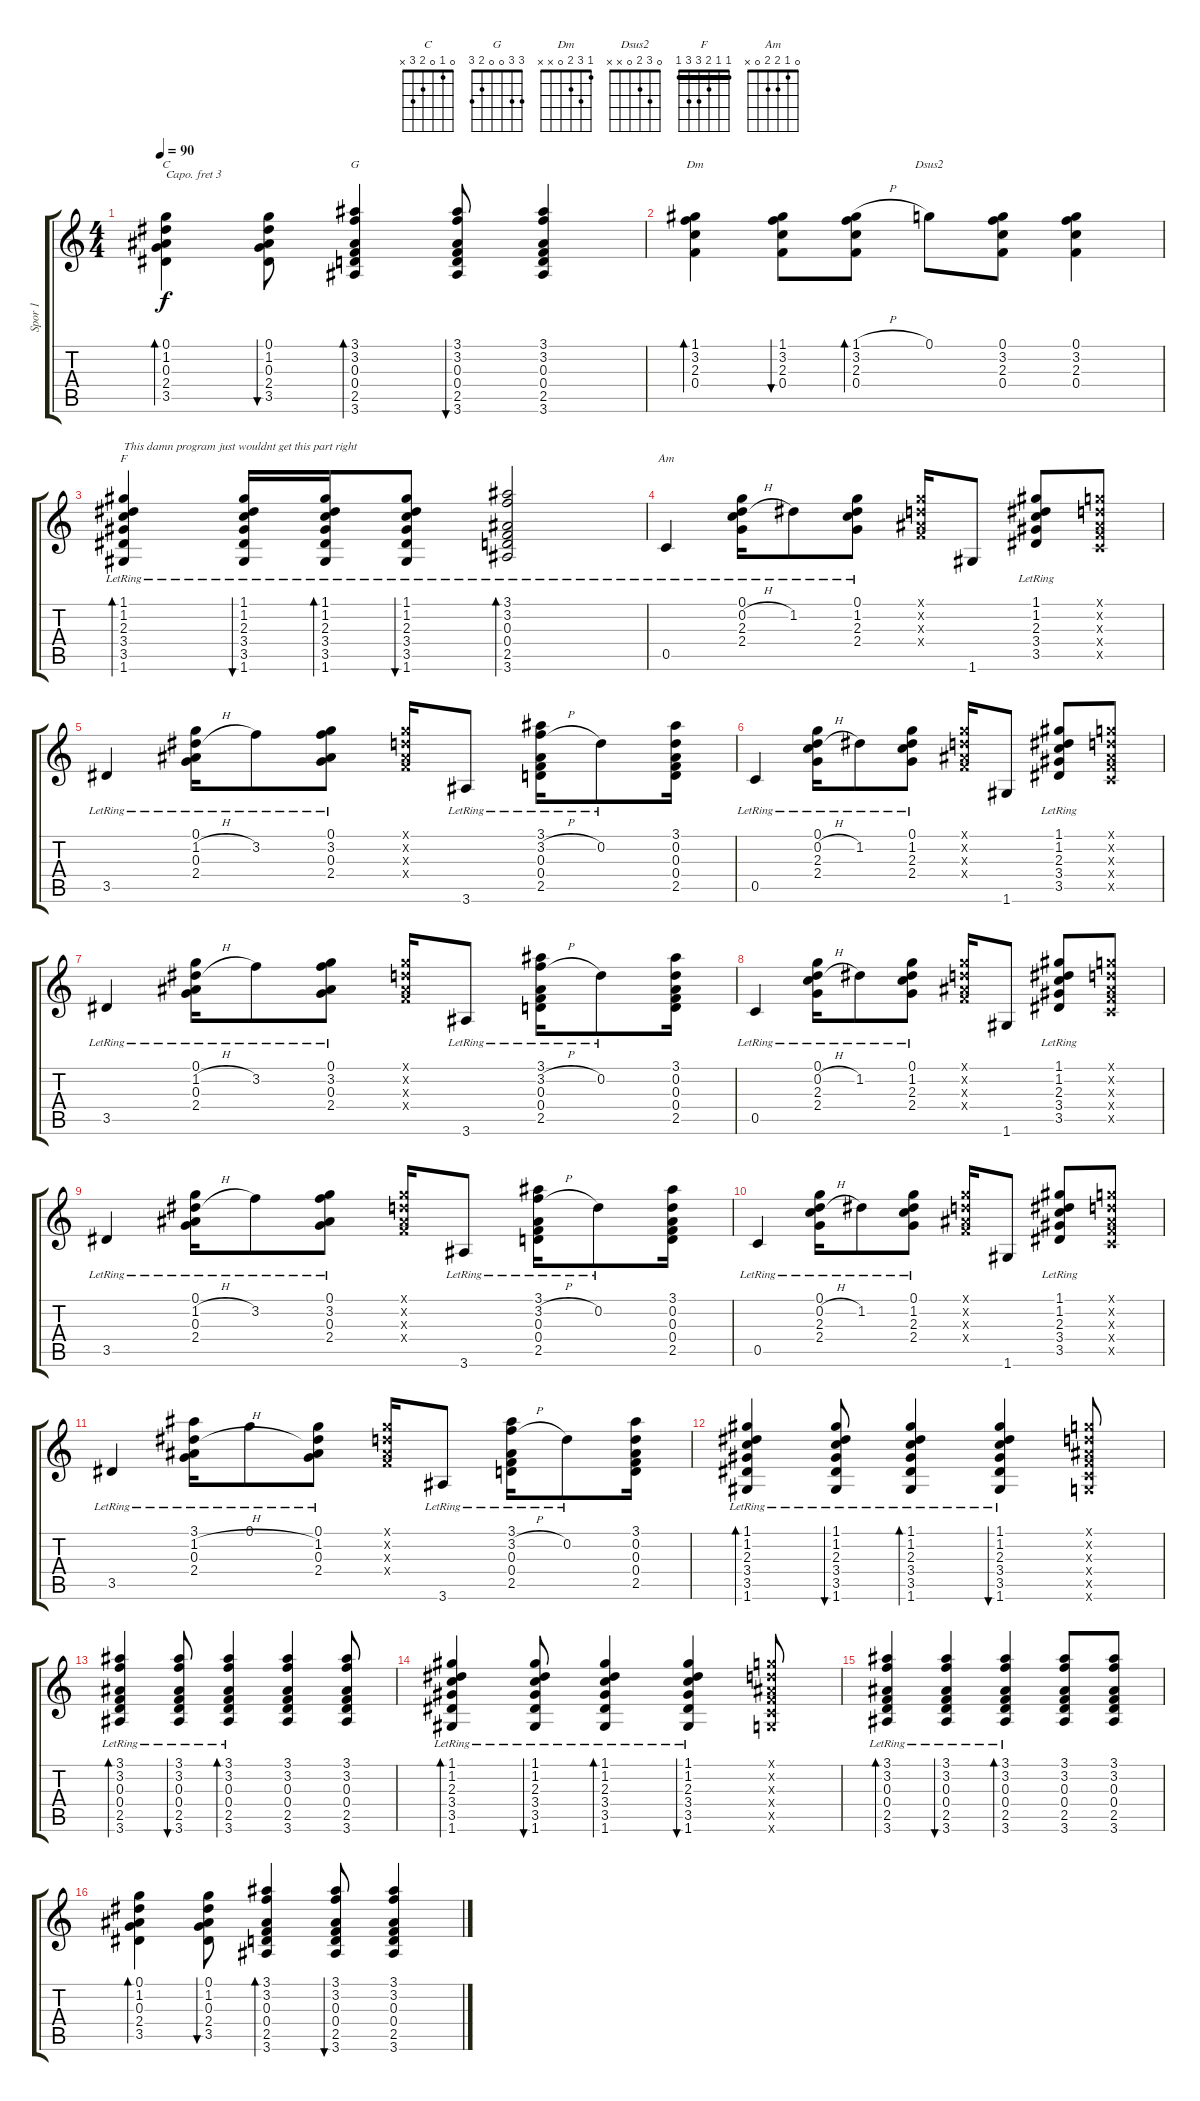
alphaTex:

\track ("Spor 1" "Spor 1") {instrument acousticguitarsteel}
\staff {score tabs}
\capo 3
\tuning (E4 B3 G3 D3 A2 E2) {hide}
\chord ("C" 0 1 0 2 3 x)
\chord ("G" 3 3 0 0 2 3)
\chord ("Dm" 1 3 2 0 x x)
\chord ("Dsus2" 0 3 2 0 x x)
\chord ("F" 1 1 2 3 3 1) {barre 1}
\chord ("Am" 0 1 2 2 0 x)
\ts (4 4)
\tempo 90
\clef g2
\ks c
(0.1 1.2 0.3 2.4 3.5).4{bd 60 ch "C" dy f} (0.1 1.2 0.3 2.4 3.5).8{bu 60} (3.1 3.2 0.3 0.4 2.5 3.6).4{bd 60 ch "G"} (3.1 3.2 0.3 0.4 2.5 3.6).8{bu 60} (3.1 3.2 0.3 0.4 2.5 3.6).4 |
(1.1 3.2 2.3 0.4).4{bd 60 ch "Dm"} (1.1 3.2 2.3 0.4).8{bu 60} (1.1{h} 3.2 2.3 0.4).8{bd 60} 0.1.8{ch "Dsus2"} (0.1 3.2 2.3 0.4).8 (0.1 3.2 2.3 0.4).4 |
(1.1{lr} 1.2 2.3 3.4 3.5 1.6).4{bd 60 ch "F" txt "This damn program just wouldnt get this part right"} (1.1{lr} 1.2 2.3 3.4 3.5 1.6).16{bu 60} (1.1{lr} 1.2 2.3 3.4 3.5 1.6).16{bd 60} (1.1{lr} 1.2 2.3 3.4 3.5 1.6).8{bu 120} (3.1{lr} 3.2 0.3 0.4 2.5 3.6).2{bd 60} |
0.5{lr}.4{ch "Am"} (0.1{lr} 0.2{h} 2.3{lr} 2.4{lr}).16 1.2{lr}.8 (0.1{lr} 1.2{lr} 2.3{lr} 2.4{lr}).8 (0.1{x} 0.2{x} 0.3{x} 0.4{x}).16 1.6.8 (1.1{lr} 1.2{lr} 2.3{lr} 3.4{lr} 3.5{lr}).8 (0.1{x} 0.2{x} 0.3{x} 0.4{x} 0.5{x}).8 |
3.5{lr}.4 (0.1{lr} 1.2{h lr} 0.3{lr} 2.4{lr}).16 3.2{lr}.8 (0.1{lr} 3.2{lr} 0.3{lr} 2.4{lr}).8 (0.1{x} 0.2{x} 0.3{x} 0.4{x}).16 3.6{lr}.8 (3.1{lr} 3.2{h lr} 0.3{lr} 0.4{lr} 2.5{lr}).16 0.2{lr}.8 (3.1 0.2 0.3 0.4 2.5).16 |
0.5{lr}.4 (0.1{lr} 0.2{h lr} 2.3{lr} 2.4{lr}).16 1.2{lr}.8 (0.1{lr} 1.2{lr} 2.3{lr} 2.4{lr}).8 (0.1{x} 0.2{x} 0.3{x} 0.4{x}).16 1.6.8 (1.1{lr} 1.2{lr} 2.3{lr} 3.4{lr} 3.5{lr}).8 (0.1{x} 0.2{x} 0.3{x} 0.4{x} 0.5{x}).8 |
3.5{lr}.4 (0.1{lr} 1.2{h lr} 0.3{lr} 2.4{lr}).16 3.2{lr}.8 (0.1{lr} 3.2{lr} 0.3{lr} 2.4{lr}).8 (0.1{x} 0.2{x} 0.3{x} 0.4{x}).16 3.6{lr}.8 (3.1{lr} 3.2{h lr} 0.3{lr} 0.4{lr} 2.5{lr}).16 0.2{lr}.8 (3.1 0.2 0.3 0.4 2.5).16 |
0.5{lr}.4 (0.1{lr} 0.2{h lr} 2.3{lr} 2.4{lr}).16 1.2{lr}.8 (0.1{lr} 1.2{lr} 2.3{lr} 2.4{lr}).8 (0.1{x} 0.2{x} 0.3{x} 0.4{x}).16 1.6.8 (1.1{lr} 1.2{lr} 2.3{lr} 3.4{lr} 3.5{lr}).8 (0.1{x} 0.2{x} 0.3{x} 0.4{x} 0.5{x}).8 |
3.5{lr}.4 (0.1{lr} 1.2{h lr} 0.3{lr} 2.4{lr}).16 3.2{lr}.8 (0.1{lr} 3.2{lr} 0.3{lr} 2.4{lr}).8 (0.1{x} 0.2{x} 0.3{x} 0.4{x}).16 3.6{lr}.8 (3.1{lr} 3.2{h lr} 0.3{lr} 0.4{lr} 2.5{lr}).16 0.2{lr}.8 (3.1 0.2 0.3 0.4 2.5).16 |
0.5{lr}.4 (0.1{lr} 0.2{h lr} 2.3{lr} 2.4{lr}).16 1.2{lr}.8 (0.1{lr} 1.2{lr} 2.3{lr} 2.4{lr}).8 (0.1{x} 0.2{x} 0.3{x} 0.4{x}).16 1.6.8 (1.1{lr} 1.2{lr} 2.3{lr} 3.4{lr} 3.5{lr}).8 (0.1{x} 0.2{x} 0.3{x} 0.4{x} 0.5{x}).8 |
3.5{lr}.4 (3.1{lr} 1.2{h lr} 0.3{lr} 2.4{lr}).16 0.1{lr}.8 (0.1{lr} 1.2 0.3{lr} 2.4{lr}).8 (0.1{x} 0.2{x} 0.3{x} 0.4{x}).16 3.6{lr}.8 (3.1{lr} 3.2{h lr} 0.3{lr} 0.4{lr} 2.5{lr}).16 0.2{lr}.8 (3.1 0.2 0.3 0.4 2.5).16 |
(1.1 1.2 2.3{lr} 3.4 3.5 1.6).4{bd 60} (1.1 1.2 2.3{lr} 3.4 3.5 1.6).8{bu 60} (1.1 1.2 2.3{lr} 3.4 3.5 1.6).4{bd 60} (1.1 1.2 2.3{lr} 3.4 3.5 1.6).4{bu 60} (0.1{x} 0.2{x} 0.3{x} 0.4{x} 0.5{x} 0.6{x}).8 |
(3.1 3.2 0.3{lr} 0.4 2.5 3.6).4{bd 60} (3.1 3.2{lr} 0.3 0.4 2.5 3.6).8{bu 60} (3.1{lr} 3.2 0.3 0.4 2.5 3.6).4{bd 60} (3.1 3.2 0.3 0.4 2.5 3.6).4 (3.1 3.2 0.3 0.4 2.5 3.6).8 |
(1.1 1.2 2.3{lr} 3.4 3.5 1.6).4{bd 60} (1.1 1.2 2.3{lr} 3.4 3.5 1.6).8{bu 60} (1.1 1.2 2.3{lr} 3.4 3.5 1.6).4{bd 60} (1.1 1.2 2.3{lr} 3.4 3.5 1.6).4{bu 60} (0.1{x} 0.2{x} 0.3{x} 0.4{x} 0.5{x} 0.6{x}).8 |
(3.1 3.2 0.3{lr} 0.4 2.5 3.6).4{bd 60} (3.1 3.2{lr} 0.3 0.4 2.5 3.6).4{bu 60} (3.1{lr} 3.2 0.3 0.4 2.5 3.6).4{bd 60} (3.1 3.2 0.3 0.4 2.5 3.6).8 (3.1 3.2 0.3 0.4 2.5 3.6).8 |
(0.1 1.2 0.3 2.4 3.5).4{bd 60} (0.1 1.2 0.3 2.4 3.5).8{bu 60} (3.1 3.2 0.3 0.4 2.5 3.6).4{bd 60} (3.1 3.2 0.3 0.4 2.5 3.6).8{bu 60} (3.1 3.2 0.3 0.4 2.5 3.6).4
